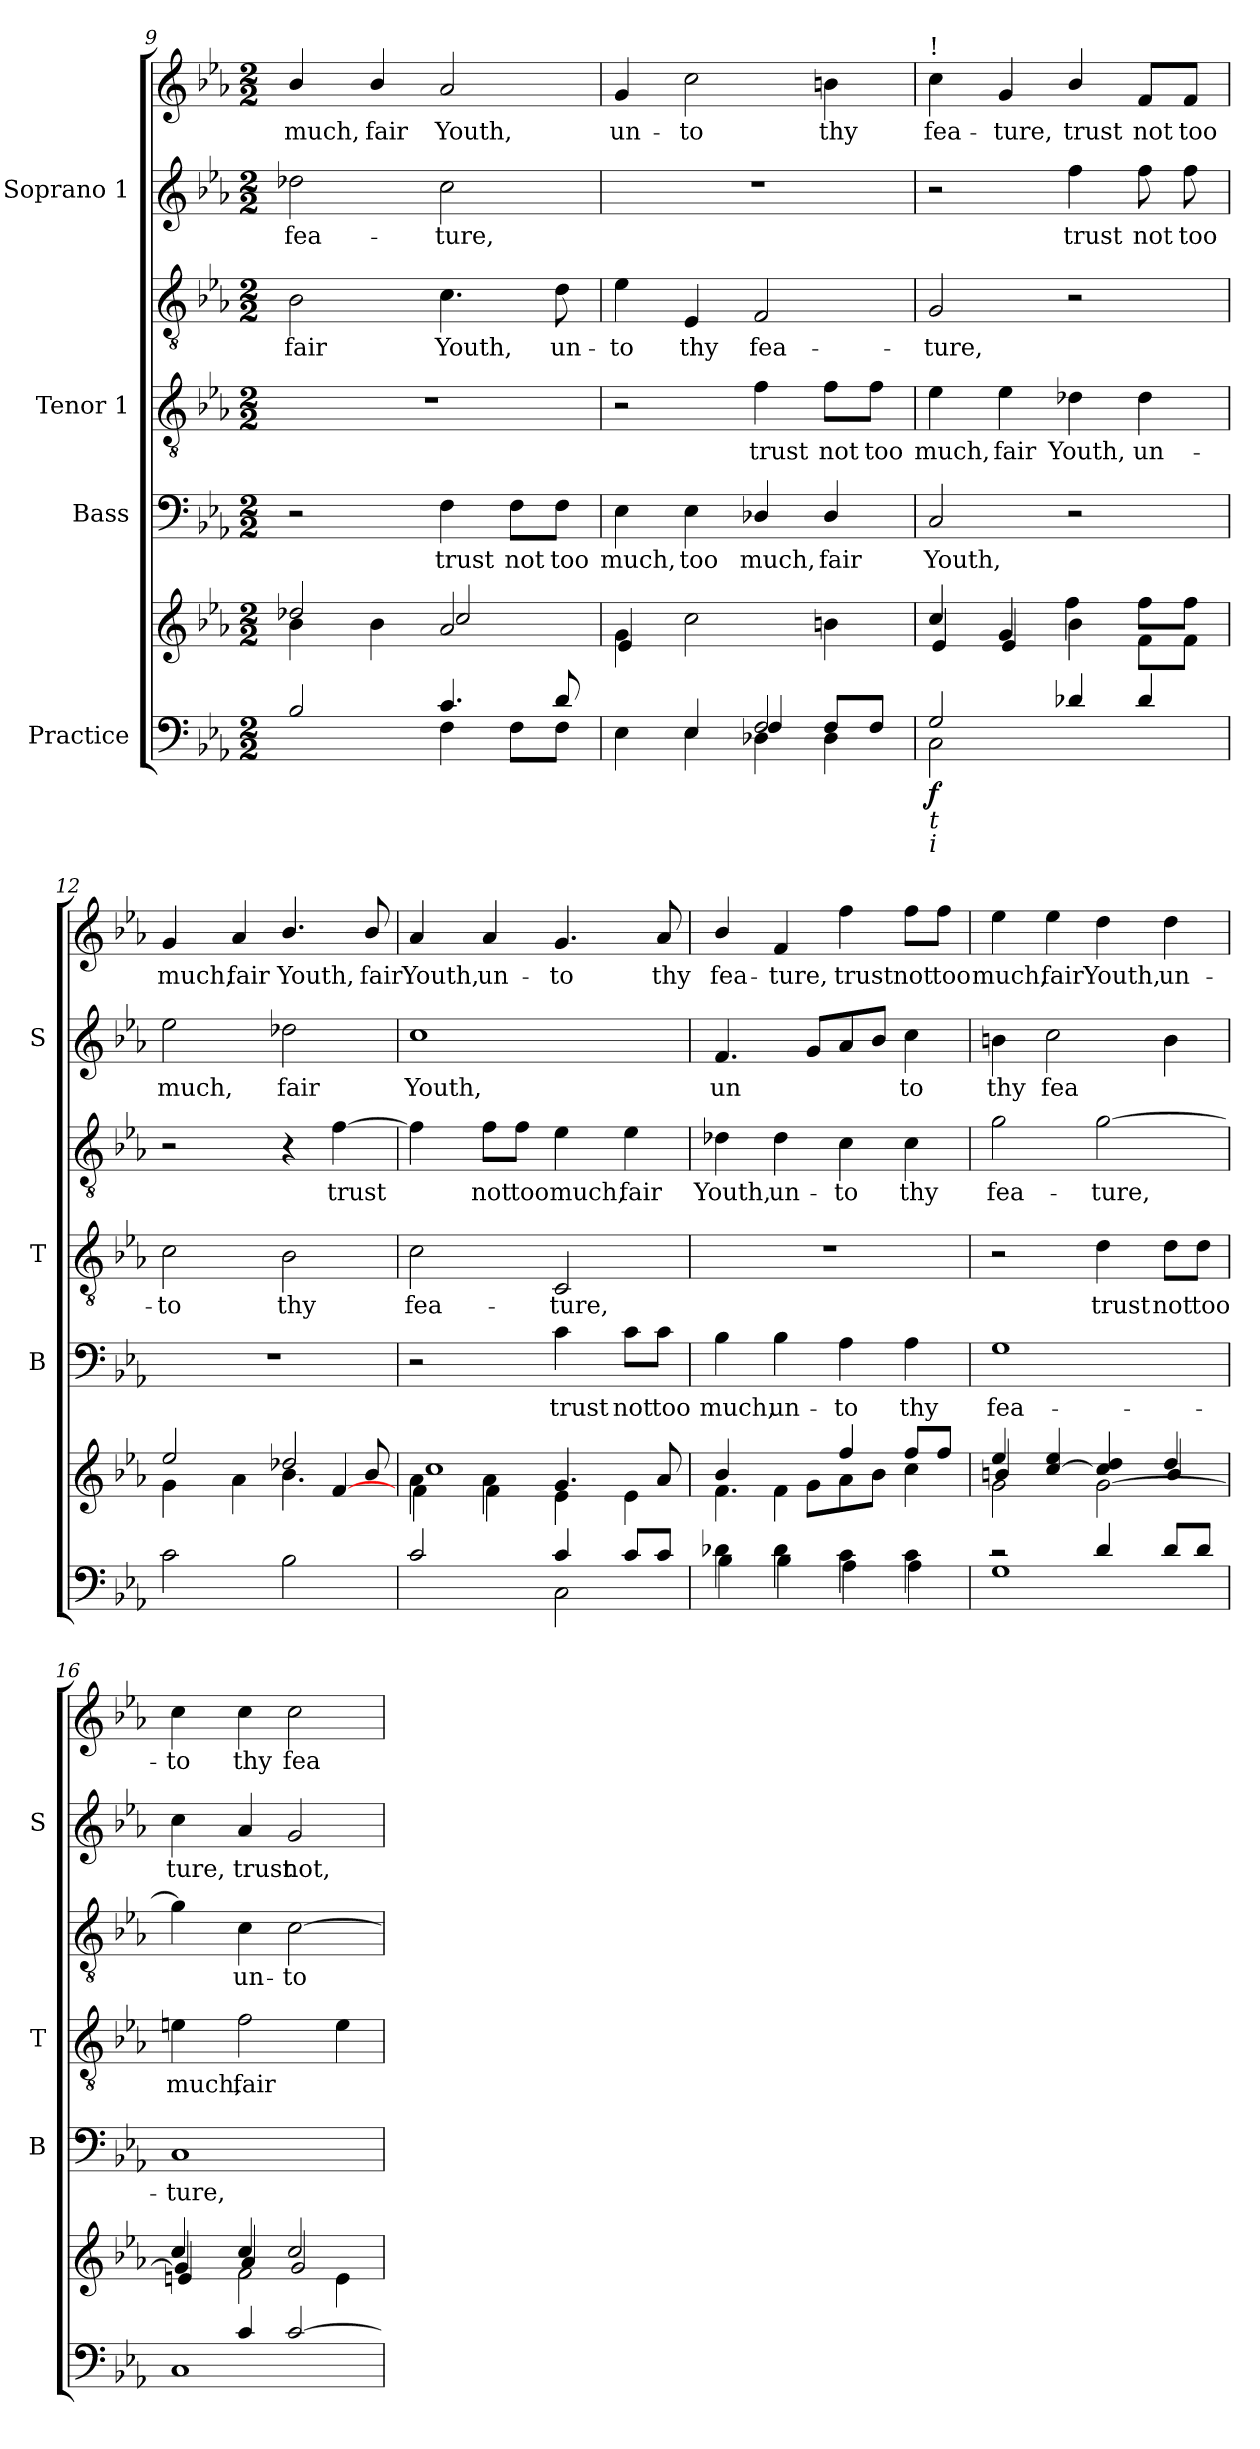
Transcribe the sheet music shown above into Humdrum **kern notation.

**kern	**kern	**dynam	**kern	**text	**kern	**text	**kern	**text	**kern	**text	**kern	**text
*part4	*part4	*part4	*part3	*part3	*part2	*part2	*part2	*part2	*part1	*part1	*part1	*part1
*staff7	*staff6	*staff6/7	*staff5	*staff5	*staff4	*staff4	*staff3	*staff3	*staff2	*staff2	*staff1	*staff1
*I"Practice	*	*	*I"Bass	*	*I"Tenor 1	*	*	*	*I"Soprano 1	*	*	*
*	*	*	*I'B	*	*I'T	*	*	*	*I'S	*	*	*
*clefF4	*clefG2	*	*clefF4	*	*clefGv2	*	*clefGv2	*	*clefG2	*	*clefG2	*
*k[b-e-a-]	*k[b-e-a-]	*	*k[b-e-a-]	*	*k[b-e-a-]	*	*k[b-e-a-]	*	*k[b-e-a-]	*	*k[b-e-a-]	*
*E-:	*E-:	*	*E-:	*	*E-:	*	*E-:	*	*E-:	*	*E-:	*
*M2/2	*M2/2	*	*M2/2	*	*M2/2	*	*M2/2	*	*M2/2	*	*M2/2	*
=9	=9	=9	=9	=9	=9	=9	=9	=9	=9	=9	=9	=9
*^	*^	*	*	*	*	*	*	*	*	*	*	*
*	*^	*	*	*	*	*	*	*	*	*	*	*	*	*
!	!	!	!	!	!	!	!	!	!	!	!LO:LY:b	!	!LO:LY:b	!	!LO:LY:b
2B-/	1ryy	2ryy	4b-\	2dd-X/	.	2r	.	1r	.	2B-\	fair	2dd-X\	fea-	4b-/	much,
!	!	!	!	!	!	!	!	!	!	!	!	!	!	!	!LO:LY:b
.	.	.	4b-\	.	.	.	.	.	.	.	.	.	.	4b-/	fair
!	!	!	!	!	!	!	!LO:LY:b	!	!	!	!LO:LY:b	!	!LO:LY:b	!	!LO:LY:b
4.c/	.	4F\	2a-/	2cc/	.	4F\	trust	.	.	4.c\	Youth,	2cc\	-ture,	2a-/	Youth,
!	!	!	!	!	!	!	!LO:LY:b	!	!	!	!	!	!	!	!
.	.	8F\L	.	.	.	8F\L	not	.	.	.	.	.	.	.	.
!	!	!	!	!	!	!	!LO:LY:b	!	!	!	!LO:LY:b	!	!	!	!
8d/	.	8F\J	.	.	.	8F\J	too	.	.	8d\	un-	.	.	.	.
=10	=10	=10	=10	=10	=10	=10	=10	=10	=10	=10	=10	=10	=10	=10	=10
*	*	*	*	*^	*	*	*	*	*	*	*	*	*	*	*
!	!	!	!	!	!	!	!	!LO:LY:b	!	!	!	!LO:LY:b	!	!	!	!LO:LY:b
4ryy	2ryy	4E-\	4g\	1ryy	4e-/	.	4E-\	much,	2r	.	4e-\	-to	1r	.	4g/	un-
!	!	!	!	!	!	!	!	!LO:LY:b	!	!	!	!LO:LY:b	!	!	!	!LO:LY:b
4E-/	.	4E-\	2cc\	.	2.ryy	.	4E-\	too	.	.	4E-/	thy	.	.	2cc\	-to
!	!	!	!	!	!	!	!	!LO:LY:b	!	!LO:LY:b	!	!LO:LY:b	!	!	!	!
2F/	4F/	4D-X\	.	.	.	.	4D-X/	much,	4f\	-trust	2F/	fea-	.	.	.	.
!	!	!	!	!	!	!	!	!LO:LY:b	!	!LO:LY:b	!	!	!	!	!	!LO:LY:b
.	8F/L	4D-\	4bn\	.	.	.	4D-/	fair	8f\L	not	.	.	.	.	4bn\	thy
!	!	!	!	!	!	!	!	!	!	!LO:LY:b	!	!	!	!	!	!
.	8F/J	.	.	.	.	.	.	.	8f\J	too	.	.	.	.	.	.
=11	=11	=11	=11	=11	=11	=11	=11	=11	=11	=11	=11	=11	=11	=11	=11	=11
!	!	!	!	!	!	!	!	!	!	!	!	!	!	!	!LO:TX:a:t=!	!
!LO:TX:b:i:t=t	!	!	!	!	!	!	!	!	!	!	!	!	!	!	!	!
!LO:TX:b:i:t=i	!	!	!	!	!	!	!	!	!	!	!	!	!	!	!	!
!	!	!	!	!	!	!LO:DY:b=2	!	!LO:LY:b	!	!LO:LY:b	!	!LO:LY:b	!	!	!	!LO:LY:b
2ryy	2G/	2C\	4cc/	2ryy	4e-/	f	2C/	Youth,	4e-\	much,	2G/	ture,	2r	.	4cc\	fea-
!	!	!	!	!	!	!	!	!	!	!LO:LY:b	!	!	!	!	!	!LO:LY:b
.	.	.	4g/	.	4e-/	.	.	.	4e-\	fair	.	.	.	.	4g/	-ture,
!	!	!	!	!	!	!	!	!	!	!LO:LY:b	!	!	!	!LO:LY:b	!	!LO:LY:b
4d-X/	2ryy	2ryy	4b-\	4ff\	2ryy	.	2r	.	4d-X\	Youth,	2r	.	4ff\	trust	4b-/	trust
!	!	!	!	!	!	!	!	!	!	!LO:LY:b	!	!	!	!LO:LY:b	!	!LO:LY:b
4d-/	.	.	8f\L	8ff\L	.	.	.	.	4d-\	un-	.	.	8ff\	not	8f/L	not
!	!	!	!	!	!	!	!	!	!	!	!	!	!	!LO:LY:b	!	!LO:LY:b
.	.	.	8f\J	8ff\J	.	.	.	.	.	.	.	.	8ff\	too	8f/J	too
!!LO:LB:g=z
=12	=12	=12	=12	=12	=12	=12	=12	=12	=12	=12	=12	=12	=12	=12	=12	=12
!	!	!	!	!	!	!	!	!	!	!LO:LY:b	!	!	!	!LO:LY:b	!	!LO:LY:b
2ryy	2c\	1ryy	4g\	2ee-/	2.ryy	.	1r	.	2c\	to	2r	.	2ee-\	much,	4g/	much,
!	!	!	!	!	!	!	!	!	!	!	!	!	!	!	!	!LO:LY:b
.	.	.	4a-\	.	.	.	.	.	.	.	.	.	.	.	4a-/	fair
!	!	!	!	!	!	!	!	!	!	!LO:LY:b	!	!	!	!LO:LY:b	!	!LO:LY:b
4ryy	2B-\	.	4.b-\	2dd-X/	.	.	.	.	2B-\	thy	4r	.	2dd-X\	fair	4.b-/	Youth,
!	!	!	!	!	!	!	!	!	!	!	!	!LO:LY:b	!	!	!	!
4ryy	.	.	.	.	[>4f/	.	.	.	.	.	[4f\	-trust	.	.	.	.
!	!	!	!	!	!	!	!	!	!	!	!	!	!	!	!	!LO:LY:b
.	.	.	8b-/	.	.	.	.	.	.	.	.	.	.	.	8b-/	fair
*	*v	*v	*	*	*	*	*	*	*	*	*	*	*	*	*	*
=13	=13	=13	=13	=13	=13	=13	=13	=13	=13	=13	=13	=13	=13	=13	=13
!	!	!	!	!	!	!	!	!	!LO:LY:b	!	!	!	!LO:LY:b	!	!LO:LY:b
2c/	2ryy	4a-\	1cc	4f\	.	2r	.	2c\	fea-	4f\]	.	1cc	Youth,	4a-/	Youth,
!	!	!	!	!	!	!	!	!	!	!	!LO:LY:b	!	!	!	!LO:LY:b
.	.	4a-\	.	4f\	.	.	.	.	.	8f\L	not	.	.	4a-/	un-
!	!	!	!	!	!	!	!	!	!	!	!LO:LY:b	!	!	!	!
.	.	.	.	.	.	.	.	.	.	8f\J	too	.	.	.	.
!	!	!	!	!	!	!	!LO:LY:b	!	!LO:LY:b	!	!LO:LY:b	!	!	!	!LO:LY:b
2C\	4c/	4.g/	.	4e-\	.	4c\	trust	2C/	-ture,	4e-\	much,	.	.	4.g/	-to
!	!	!	!	!	!	!	!LO:LY:b	!	!	!	!LO:LY:b	!	!	!	!
.	8c/L	.	.	4e-\	.	8c\L	not	.	.	4e-\	fair	.	.	.	.
!	!	!	!	!	!	!	!LO:LY:b	!	!	!	!	!	!	!	!LO:LY:b
.	8c/J	8a-/	.	.	.	8c\J	too	.	.	.	.	.	.	8a-/	thy
*	*	*	*v	*v	*	*	*	*	*	*	*	*	*	*	*
=14	=14	=14	=14	=14	=14	=14	=14	=14	=14	=14	=14	=14	=14	=14
*	*^	*	*	*	*	*	*	*	*	*	*	*	*	*
!	!	!	!	!	!	!	!LO:LY:b	!	!	!	!LO:LY:b	!	!LO:LY:b	!	!LO:LY:b
4d-X\	1ryy	4B-\	4b-/	4.f\	.	4B-\	much,	1r	.	4d-X\	Youth,	4.f/	un­	4b-/	fea-
!	!	!	!	!	!	!	!LO:LY:b	!	!	!	!LO:LY:b	!	!	!	!LO:LY:b
4d-\	.	4B-\	4f\	.	.	4B-\	un-	.	.	4d-\	un-	.	.	4f/	-ture,
.	.	.	.	8g\L	.	.	.	.	.	.	.	8g/L	.	.	.
!	!	!	!	!	!	!	!LO:LY:b	!	!	!	!LO:LY:b	!	!	!	!LO:LY:b
4c\	.	4A-\	4ff/	8a-\	.	4A-\	-to	.	.	4c\	-to	8a-/	.	4ff\	trust
.	.	.	.	8b-\J	.	.	.	.	.	.	.	8b-/J	.	.	.
!	!	!	!	!	!	!	!LO:LY:b	!	!	!	!LO:LY:b	!	!LO:LY:b	!	!LO:LY:b
4c\	.	4A-\	8ff/L	4cc\	.	4A-\	thy	.	.	4c\	thy	4cc\	to	8ff\L	not
!	!	!	!	!	!	!	!	!	!	!	!	!	!	!	!LO:LY:b
.	.	.	8ff/J	.	.	.	.	.	.	.	.	.	.	8ff\J	too
*	*v	*v	*	*	*	*	*	*	*	*	*	*	*	*	*
=15	=15	=15	=15	=15	=15	=15	=15	=15	=15	=15	=15	=15	=15	=15
*	*	*	*^	*	*	*	*	*	*	*	*	*	*	*
!	!	!	!	!	!	!	!LO:LY:b	!	!	!	!LO:LY:b	!	!LO:LY:b	!	!LO:LY:b
2r	1G	4ee-/	4bn/	2g\	.	1G	fea-	2r	.	2g\	fea-	4bn\	-thy	4ee-\	much,
!	!	!	!	!	!	!	!	!	!	!	!	!	!LO:LY:b	!	!LO:LY:b
.	.	[>4cc/ 4ee-/	2cc/yy	.	.	.	.	.	.	.	.	2cc\	fea­	4ee-\	fair
!	!	!	!	!	!	!	!	!	!LO:LY:b	!	!LO:LY:b	!	!	!	!LO:LY:b
4d/	.	4cc/] 4dd/	.	[2g\	.	.	.	4d\	trust	[2g\	-ture,	.	.	4dd\	Youth,
!	!	!	!	!	!	!	!	!	!LO:LY:b	!	!	!	!	!	!LO:LY:b
8d/L	.	4dd/	4b/	.	.	.	.	8d\L	not	.	.	4b\	.	4dd\	un-
!	!	!	!	!	!	!	!	!	!LO:LY:b	!	!	!	!	!	!
8d/J	.	.	.	.	.	.	.	8d\J	too	.	.	.	.	.	.
!!LO:PB:g=z
=16	=16	=16	=16	=16	=16	=16	=16	=16	=16	=16	=16	=16	=16	=16	=16
*	*	*	*	*^	*	*	*	*	*	*	*	*	*	*	*
!	!	!	!	!	!	!	!	!LO:LY:b	!	!LO:LY:b	!	!	!	!LO:LY:b	!	!LO:LY:b
4ryy	1C	4cc/	4cc/	4g/]	4en/	.	1C	-ture,	4en\	much,	4g\]	.	4cc\	-ture,	4cc\	to
!	!	!	!	!	!	!	!	!	!	!LO:LY:b	!	!LO:LY:b	!	!LO:LY:b	!	!LO:LY:b
4c/	.	4cc/	4a-/	2.ryy	2f\	.	.	.	2f\	fair	4c\	un-	4a-/	trust	4cc\	thy
!	!	!	!	!	!	!	!	!	!	!	!	!LO:LY:b	!	!LO:LY:b	!	!LO:LY:b
[2c/	.	2cc/	2g/	.	.	.	.	.	.	.	[2c\	-to	2g/	not,	2cc\	fea-
.	.	.	.	.	4e\	.	.	.	4e\	.	.	.	.	.	.	.
*v	*v	*	*	*	*	*	*	*	*	*	*	*	*	*	*	*
*	*v	*v	*v	*v	*	*	*	*	*	*	*	*	*	*	*
=	=	=	=	=	=	=	=	=	=	=	=	=
*-	*-	*-	*-	*-	*-	*-	*-	*-	*-	*-	*-	*-
